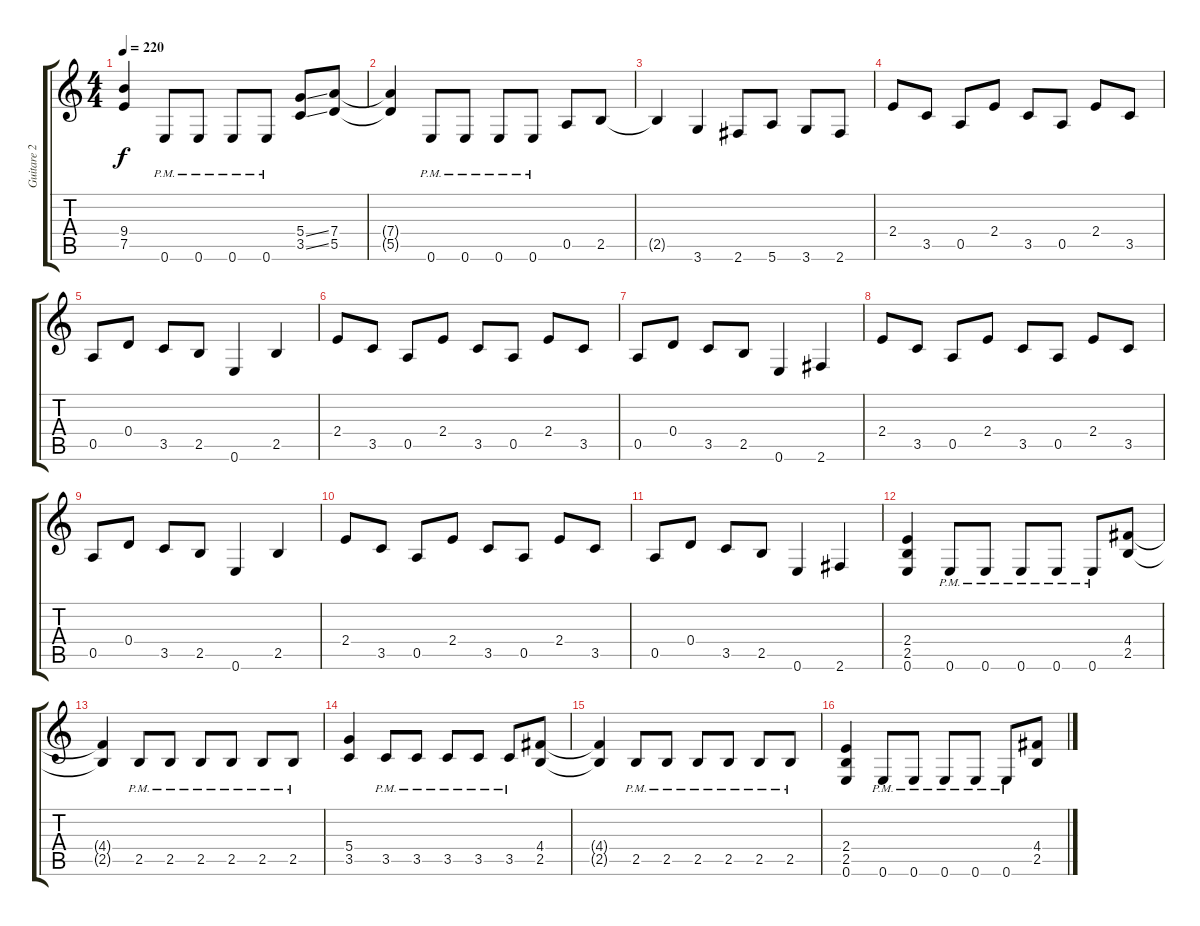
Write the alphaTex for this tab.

\track ("Guitare 2" "Guitare 2") {instrument distortionguitar}
\staff {score tabs}
\tuning (E4 B3 G3 D3 A2 E2) {hide}
\ts (4 4)
\tempo 220
\clef g2
\ks c
(9.4{t} 7.5{t}).4{dy f} 0.6{pm}.8 0.6{pm}.8 0.6{pm}.8 0.6{pm}.8 (5.4{ss} 3.5{ss}).8 (7.4 5.5).8 |
(7.4{t} 5.5{t}).4 0.6{pm}.8 0.6{pm}.8 0.6{pm}.8 0.6{pm}.8 0.5.8 2.5.8 |
2.5{t}.4 3.6.4 2.6.8 5.6.8 3.6.8 2.6.8 |
2.4.8 3.5.8 0.5.8 2.4.8 3.5.8 0.5.8 2.4.8 3.5.8 |
0.5.8 0.4.8 3.5.8 2.5.8 0.6.4 2.5.4 |
2.4.8 3.5.8 0.5.8 2.4.8 3.5.8 0.5.8 2.4.8 3.5.8 |
0.5.8 0.4.8 3.5.8 2.5.8 0.6.4 2.6.4 |
2.4.8 3.5.8 0.5.8 2.4.8 3.5.8 0.5.8 2.4.8 3.5.8 |
0.5.8 0.4.8 3.5.8 2.5.8 0.6.4 2.5.4 |
2.4.8 3.5.8 0.5.8 2.4.8 3.5.8 0.5.8 2.4.8 3.5.8 |
0.5.8 0.4.8 3.5.8 2.5.8 0.6.4 2.6.4 |
(2.4 2.5 0.6).4 0.6{pm}.8 0.6{pm}.8 0.6{pm}.8 0.6{pm}.8 0.6{pm}.8 (4.4 2.5).8 |
(4.4{t} 2.5{t}).4 2.5{pm}.8 2.5{pm}.8 2.5{pm}.8 2.5{pm}.8 2.5{pm}.8 2.5{pm}.8 |
(5.4 3.5).4 3.5{pm}.8 3.5{pm}.8 3.5{pm}.8 3.5{pm}.8 3.5{pm}.8 (4.4 2.5).8 |
(4.4{t} 2.5{t}).4 2.5{pm}.8 2.5{pm}.8 2.5{pm}.8 2.5{pm}.8 2.5{pm}.8 2.5{pm}.8 |
(2.4 2.5 0.6).4 0.6{pm}.8 0.6{pm}.8 0.6{pm}.8 0.6{pm}.8 0.6{pm}.8 (4.4 2.5).8
